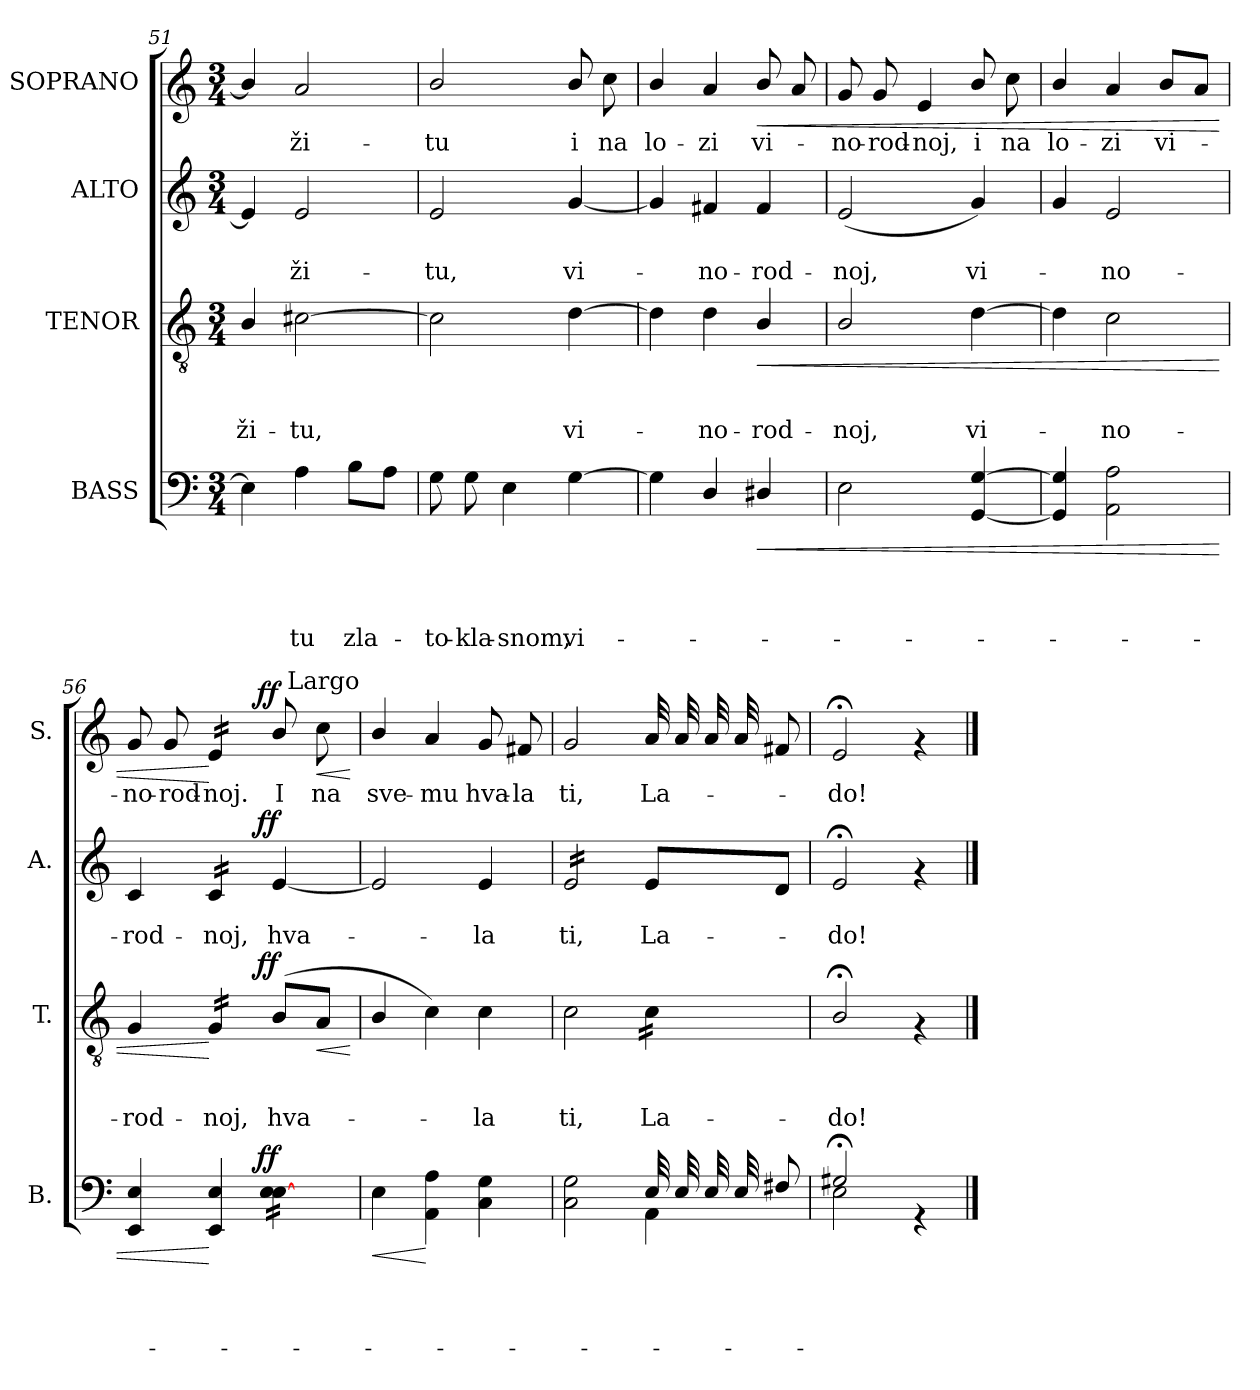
**kern	**text	**text	**text	**text	**dynam	**kern	**text	**text	**text	**dynam	**kern	**text	**text	**dynam	**kern	**text	**dynam
*part4	*part4	*part4	*part4	*part4	*part4	*part3	*part3	*part3	*part3	*part3	*part2	*part2	*part2	*part2	*part1	*part1	*part1
*staff4	*staff4	*staff4	*staff4	*staff4	*staff4	*staff3	*staff3	*staff3	*staff3	*staff3	*staff2	*staff2	*staff2	*staff2	*staff1	*staff1	*staff1
*I"BASS	*	*	*	*	*	*I"TENOR	*	*	*	*	*I"ALTO	*	*	*	*I"SOPRANO	*	*
*I'B.	*	*	*	*	*	*I'T.	*	*	*	*	*I'A.	*	*	*	*I'S.	*	*
*clefF4	*	*	*	*	*	*clefGv2	*	*	*	*	*clefG2	*	*	*	*clefG2	*	*
*k[]	*	*	*	*	*	*k[]	*	*	*	*	*k[]	*	*	*	*k[]	*	*
*C:	*	*	*	*	*	*C:	*	*	*	*	*C:	*	*	*	*C:	*	*
*M3/4	*	*	*	*	*	*M3/4	*	*	*	*	*M3/4	*	*	*	*M3/4	*	*
=51	=51	=51	=51	=51	=51	=51	=51	=51	=51	=51	=51	=51	=51	=51	=51	=51	=51
!	!	!	!	!	!	!	!	!	!LO:LY:b	!	!	!	!	!	!	!	!
4E\]	.	.	.	.	.	4B/	.	.	ži-	.	4e/]	.	.	.	4b/]	.	.
!	!	!	!	!LO:LY:b	!	!	!	!	!LO:LY:b	!	!	!	!LO:LY:b	!	!	!LO:LY:b	!
4A\	.	.	.	-tu	.	[>2c#X\	.	.	-tu,	.	2e/	.	ži-	.	2a/	ži-	.
!	!	!	!	!LO:LY:b	!	!	!	!	!	!	!	!	!	!	!	!	!
8B\L	.	.	.	zla-	.	.	.	.	.	.	.	.	.	.	.	.	.
8A\J	.	.	.	.	.	.	.	.	.	.	.	.	.	.	.	.	.
=52	=52	=52	=52	=52	=52	=52	=52	=52	=52	=52	=52	=52	=52	=52	=52	=52	=52
!	!	!	!	!LO:LY:b	!	!	!	!	!	!	!	!	!LO:LY:b	!	!	!LO:LY:b	!
8G\	.	.	.	-to-	.	2c#\]	.	.	.	.	2e/	.	-tu,	.	2b/	-tu	.
!	!	!	!	!LO:LY:b	!	!	!	!	!	!	!	!	!	!	!	!	!
8G\	.	.	.	-kla-	.	.	.	.	.	.	.	.	.	.	.	.	.
!	!	!	!	!LO:LY:b	!	!	!	!	!	!	!	!	!	!	!	!	!
4E\	.	.	.	-snom,	.	.	.	.	.	.	.	.	.	.	.	.	.
!	!	!	!	!LO:LY:b	!	!	!	!	!LO:LY:b	!	!	!	!LO:LY:b	!	!	!LO:LY:b	!
[>4G\	.	.	.	vi-	.	[>4d\	.	.	vi-	.	[>4g/	.	vi-	.	8b/	i	.
!	!	!	!	!	!	!	!	!	!	!	!	!	!	!	!	!LO:LY:b	!
.	.	.	.	.	.	.	.	.	.	.	.	.	.	.	8cc\	na	.
!!LO:PB:g=z
=53	=53	=53	=53	=53	=53	=53	=53	=53	=53	=53	=53	=53	=53	=53	=53	=53	=53
!	!	!	!	!	!	!	!	!	!	!	!	!	!	!	!	!LO:LY:b	!
4G\]	.	.	.	.	.	4d\]	.	.	.	.	4g/]	.	.	.	4b/	lo-	.
!	!	!	!	!	!	!	!	!	!LO:LY:b	!	!	!	!LO:LY:b	!	!	!LO:LY:b	!
4D/	.	.	.	.	.	4d\	.	.	-no-	.	4f#X/	.	-no-	.	4a/	-zi	.
!	!	!	!	!	!LO:HP:b	!	!	!	!LO:LY:b	!LO:HP:b	!	!	!LO:LY:b	!	!	!LO:LY:b	!LO:HP:b
4D#X/	.	.	.	.	<	4B/	.	.	-rod-	<	4f#/	.	-rod-	.	8b/	vi-	<
.	.	.	.	.	.	.	.	.	.	.	.	.	.	.	8a/	.	.
=54	=54	=54	=54	=54	=54	=54	=54	=54	=54	=54	=54	=54	=54	=54	=54	=54	=54
!	!	!	!	!	!	!	!	!	!LO:LY:b	!	!	!	!LO:LY:b	!	!	!LO:LY:b	!
2E\	.	.	.	.	.	2B/	.	.	-noj,	.	(<2e/	.	-noj,	.	8g/	-no-	.
!	!	!	!	!	!	!	!	!	!	!	!	!	!	!	!	!LO:LY:b	!
.	.	.	.	.	.	.	.	.	.	.	.	.	.	.	8g/	-rod-	.
!	!	!	!	!	!	!	!	!	!	!	!	!	!	!	!	!LO:LY:b	!
.	.	.	.	.	.	.	.	.	.	.	.	.	.	.	4e/	-noj,	.
!	!	!	!	!	!	!	!	!	!LO:LY:b	!	!	!	!LO:LY:b	!	!	!LO:LY:b	!
[<4GG/ [>4G/	.	.	.	.	.	[>4d\	.	.	vi-	.	4g/)	.	vi-	.	8b/	i	.
!	!	!	!	!	!	!	!	!	!	!	!	!	!	!	!	!LO:LY:b	!
.	.	.	.	.	.	.	.	.	.	.	.	.	.	.	8cc\	na	.
=55	=55	=55	=55	=55	=55	=55	=55	=55	=55	=55	=55	=55	=55	=55	=55	=55	=55
!	!	!	!	!	!	!	!	!	!	!	!	!	!	!	!	!LO:LY:b	!
4GG/] 4G/]	.	.	.	.	.	4d\]	.	.	.	.	4g/	.	.	.	4b/	lo-	.
!	!	!	!	!	!	!	!	!	!LO:LY:b	!	!	!	!LO:LY:b	!	!	!LO:LY:b	!
2AA\ 2A\	.	.	.	.	.	2c\	.	.	-no-	.	2e/	.	-no-	.	4a/	-zi	.
!	!	!	!	!	!	!	!	!	!	!	!	!	!	!	!	!LO:LY:b	!
.	.	.	.	.	.	.	.	.	.	.	.	.	.	.	8b/L	vi-	.
.	.	.	.	.	.	.	.	.	.	.	.	.	.	.	8a/J	.	.
=56	=56	=56	=56	=56	=56	=56	=56	=56	=56	=56	=56	=56	=56	=56	=56	=56	=56
!	!	!	!	!	!	!	!	!	!LO:LY:b	!	!	!	!LO:LY:b	!	!	!LO:LY:b	!
*^	*	*	*	*	*	*^	*	*	*	*	*^	*	*	*	*^	*	*
*	*	*	*	*	*	*	*	*	*	*	*	*	*	*	*	*	*	*	*^	*	*
4EE/ 4E/	4...ryy	.	.	.	.	.	4G/	4...ryy	.	.	-rod-	.	4c/	4...ryy	.	-rod-	.	8g/	4...ryy	2ryy	-no-	.
!	!	!	!	!	!	!	!	!	!	!	!	!	!	!	!	!	!	!	!	!	!LO:LY:b	!
.	.	.	.	.	.	.	.	.	.	.	.	.	.	.	.	.	.	8g/	.	.	-rod-	.
!	!	!	!	!	!	!	!	!	!	!	!LO:LY:b	!	!	!	!	!LO:LY:b	!	!	!	!	!LO:LY:b	!
*	*	*	*	*	*	*	*tremolo	*	*	*	*	*	*	*	*	*	*	*	*	*	*	*
*	*	*	*	*	*	*	*	*	*	*	*	*	*tremolo	*	*	*	*	*	*	*	*	*
*	*	*	*	*	*	*	*	*	*	*	*	*	*	*	*	*	*	*tremolo	*	*	*	*
4EE/ 4E/	.	.	.	.	.	[	16G/LL	.	.	.	-noj,	[	16c/LL	.	.	-noj,	.	16e/LL	.	.	-noj.	[
.	.	.	.	.	.	.	16G/	.	.	.	.	.	16c/	.	.	.	.	16e/	.	.	.	.
.	.	.	.	.	.	.	16G/	.	.	.	.	.	16c/	.	.	.	.	16e/	.	.	.	.
.	.	.	.	.	.	.	16G/JJ	.	.	.	.	.	16c/JJ	.	.	.	.	16e/JJ	.	.	.	.
*	*	*	*	*	*	*	*	*	*	*	*	*	*	*	*	*	*	*Xtremolo	*	*	*	*
*	*	*	*	*	*	*	*	*	*	*	*	*	*Xtremolo	*	*	*	*	*	*	*	*	*
*	*	*	*	*	*	*	*Xtremolo	*	*	*	*	*	*	*	*	*	*	*	*	*	*	*
!	!	!	!	!	!	!LO:DY:a	!	!	!	!	!	!LO:DY:a	!	!	!	!	!LO:DY:a	!	!	!	!	!LO:DY:a
.	4ryy	.	.	.	.	ff	.	4ryy	.	.	.	ff	.	4ryy	.	.	ff	.	4ryy	.	.	ff
!	!	!	!	!	!	!	!	!	!	!	!LO:LY:b	!	!	!	!	!LO:LY:b	!	!	!	!	!LO:LY:b	!
*tremolo	*	*	*	*	*	*	*	*	*	*	*	*	*	*	*	*	*	*	*	*	*	*
(>16E\ [>16E\LL	.	.	.	.	.	.	(<8B/L	.	.	.	hva-	.	[<4e/	.	.	hva-	.	8b/	.	32ryy	I	.
!	!	!	!	!	!	!	!	!	!	!	!	!	!	!	!	!	!	!	!	!LO:TX:a:t=Largo	!	!
.	.	.	.	.	.	.	.	.	.	.	.	.	.	.	.	.	.	.	.	8..ryy	.	.
(>16E\ 16E\	.	.	.	.	.	.	.	.	.	.	.	.	.	.	.	.	.	.	.	.	.	.
!	!	!	!	!	!	!	!	!	!	!	!	!LO:HP:b	!	!	!	!	!	!	!	!	!LO:LY:b	!LO:HP:b
(>16E\ 16E\	.	.	.	.	.	.	8A/J	.	.	.	.	<	.	.	.	.	.	8cc\	.	.	na	<
16E\ 16E\JJ	.	.	.	.	.	.	.	.	.	.	.	.	.	.	.	.	.	.	.	.	.	.
*Xtremolo	*	*	*	*	*	*	*	*	*	*	*	*	*	*	*	*	*	*	*	*	*	*
.	32ryy	.	.	.	.	.	.	32ryy	.	.	.	.	.	32ryy	.	.	.	.	32ryy	.	.	.
.	.	.	.	.	.	.	.	.	.	.	.	[	.	.	.	.	.	.	.	.	.	[
=57	=57	=57	=57	=57	=57	=57	=57	=57	=57	=57	=57	=57	=57	=57	=57	=57	=57	=57	=57	=57	=57	=57
!	!	!	!	!	!	!LO:HP:b	!	!	!	!	!	!	!	!	!	!	!	!	!	!	!LO:LY:b	!
*v	*v	*	*	*	*	*	*	*	*	*	*	*	*v	*v	*	*	*	*v	*v	*v	*	*
*	*	*	*	*	*	*v	*v	*	*	*	*	*	*	*	*	*	*	*
4E\	.	.	.	.	<	4B/	.	.	.	.	2e/]	.	.	.	4b/	sve-	.
!	!	!	!	!	!	!	!	!	!	!	!	!	!	!	!	!LO:LY:b	!
4AA\ 4A\)	.	.	.	.	[	4c\)	.	.	.	.	.	.	.	.	4a/	-mu	.
!	!	!	!	!	!	!	!	!	!LO:LY:b	!	!	!	!LO:LY:b	!	!	!LO:LY:b	!
4C\ 4G\	.	.	.	.	.	4c\	.	.	-la	.	4e/	.	-la	.	8g/	hva-	.
!	!	!	!	!	!	!	!	!	!	!	!	!	!	!	!	!LO:LY:b	!
.	.	.	.	.	.	.	.	.	.	.	.	.	.	.	8f#X/	-la	.
=58	=58	=58	=58	=58	=58	=58	=58	=58	=58	=58	=58	=58	=58	=58	=58	=58	=58
*^	*	*	*	*	*	*	*	*	*	*	*	*	*	*	*	*	*
!	!	!	!	!	!	!	!	!	!	!LO:LY:b	!	!	!	!LO:LY:b	!	!	!LO:LY:b	!
*	*	*	*	*	*	*	*	*	*	*	*	*tremolo	*	*	*	*	*	*
2C\ 2G\	2ryy	.	.	.	.	.	2c\	.	.	ti,	.	16e/LL	.	ti,	.	2g/	ti,	.
.	.	.	.	.	.	.	.	.	.	.	.	16e/	.	.	.	.	.	.
.	.	.	.	.	.	.	.	.	.	.	.	16e/	.	.	.	.	.	.
.	.	.	.	.	.	.	.	.	.	.	.	16e/	.	.	.	.	.	.
.	.	.	.	.	.	.	.	.	.	.	.	16e/	.	.	.	.	.	.
.	.	.	.	.	.	.	.	.	.	.	.	16e/	.	.	.	.	.	.
.	.	.	.	.	.	.	.	.	.	.	.	16e/	.	.	.	.	.	.
.	.	.	.	.	.	.	.	.	.	.	.	16e/JJ	.	.	.	.	.	.
*	*	*	*	*	*	*	*	*	*	*	*	*Xtremolo	*	*	*	*	*	*
!	!	!	!	!	!	!	!	!	!	!LO:LY:b	!	!	!	!LO:LY:b	!	!	!LO:LY:b	!
*tremolo	*	*	*	*	*	*	*	*	*	*	*	*	*	*	*	*	*	*
*	*	*	*	*	*	*	*tremolo	*	*	*	*	*	*	*	*	*	*	*
*	*	*	*	*	*	*	*	*	*	*	*	*	*	*	*	*tremolo	*	*
4AA\	32E/LLL	.	.	.	.	.	16c\LL	.	.	La-	.	8e/L	.	La-	.	32a/LLL	La-	.
.	32E/	.	.	.	.	.	.	.	.	.	.	.	.	.	.	32a/	.	.
.	32E/	.	.	.	.	.	16c\	.	.	.	.	.	.	.	.	32a/	.	.
.	32E/	.	.	.	.	.	.	.	.	.	.	.	.	.	.	32a/	.	.
*	*	*	*	*	*	*	*	*	*	*	*	*	*	*	*	*Xtremolo	*	*
*Xtremolo	*	*	*	*	*	*	*	*	*	*	*	*	*	*	*	*	*	*
.	8F#X/J	.	.	.	.	.	16c\	.	.	.	.	8d/J	.	.	.	8f#X/J	.	.
.	.	.	.	.	.	.	16c\JJ	.	.	.	.	.	.	.	.	.	.	.
*	*	*	*	*	*	*	*Xtremolo	*	*	*	*	*	*	*	*	*	*	*
=59	=59	=59	=59	=59	=59	=59	=59	=59	=59	=59	=59	=59	=59	=59	=59	=59	=59	=59
!	!	!	!	!	!	!	!	!	!	!LO:LY:b	!	!	!	!LO:LY:b	!	!	!LO:LY:b	!
2G#X;</	2E\	.	.	.	.	.	2B;</	.	.	-do!	.	2e;/	.	-do!	.	2e;/	-do!	.
4rFF	4ryy	.	.	.	.	.	4rF	.	.	.	.	4rf	.	.	.	4rf	.	.
*v	*v	*	*	*	*	*	*	*	*	*	*	*	*	*	*	*	*	*
==	==	==	==	==	==	==	==	==	==	==	==	==	==	==	==	==	==
*-	*-	*-	*-	*-	*-	*-	*-	*-	*-	*-	*-	*-	*-	*-	*-	*-	*-
